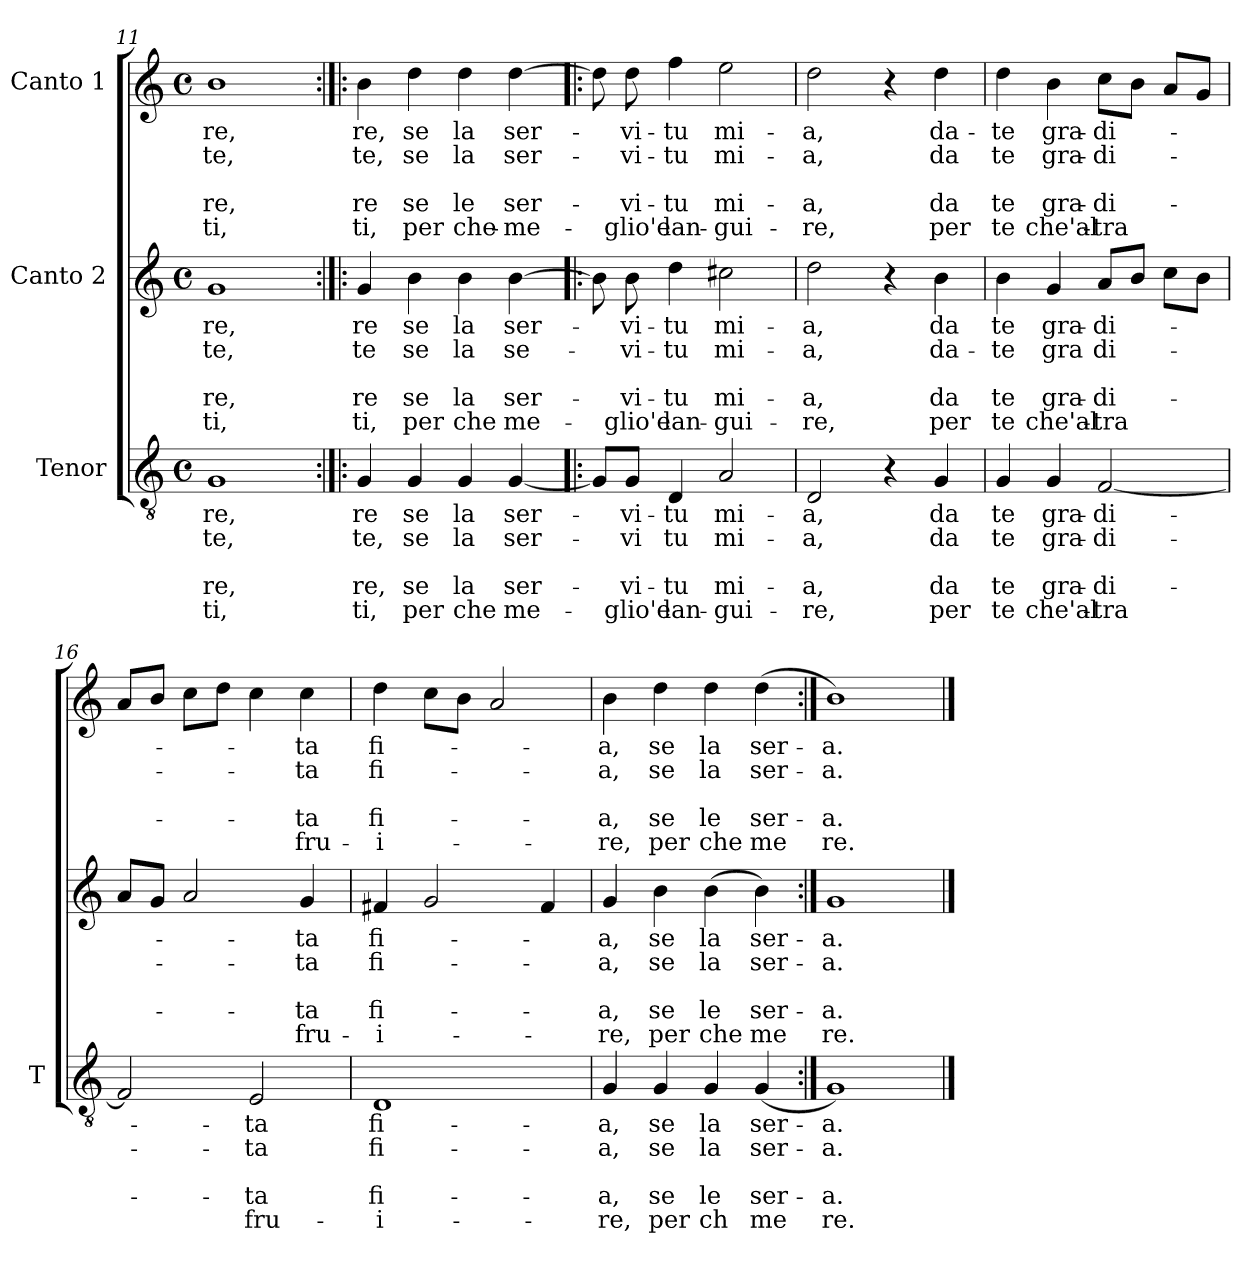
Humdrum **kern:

**kern	**text	**text	**text	**text	**text	**kern	**text	**text	**text	**text	**text	**kern	**text	**text	**text	**text	**text
*part3	*part3	*part3	*part3	*part3	*part3	*part2	*part2	*part2	*part2	*part2	*part2	*part1	*part1	*part1	*part1	*part1	*part1
*staff3	*staff3	*staff3	*staff3	*staff3	*staff3	*staff2	*staff2	*staff2	*staff2	*staff2	*staff2	*staff1	*staff1	*staff1	*staff1	*staff1	*staff1
*I"Tenor	*	*	*	*	*	*I"Canto 2	*	*	*	*	*	*I"Canto 1	*	*	*	*	*
*I'T	*	*	*	*	*	*	*	*	*	*	*	*	*	*	*	*	*
*clefGv2	*	*	*	*	*	*clefG2	*	*	*	*	*	*clefG2	*	*	*	*	*
*k[]	*	*	*	*	*	*k[]	*	*	*	*	*	*k[]	*	*	*	*	*
*C:	*	*	*	*	*	*C:	*	*	*	*	*	*C:	*	*	*	*	*
*M4/4	*	*	*	*	*	*M4/4	*	*	*	*	*	*M4/4	*	*	*	*	*
*met(c)	*	*	*	*	*	*met(c)	*	*	*	*	*	*met(c)	*	*	*	*	*
=11	=11	=11	=11	=11	=11	=11	=11	=11	=11	=11	=11	=11	=11	=11	=11	=11	=11
!	!LO:LY:b	!LO:LY:b	!	!LO:LY:b	!LO:LY:b	!	!LO:LY:b	!LO:LY:b	!	!LO:LY:b	!LO:LY:b	!	!LO:LY:b	!LO:LY:b	!	!LO:LY:b	!LO:LY:b
1G	-re,	-te,	.	-re,	-ti,	1g	-re,	-te,	.	-re,	-ti,	1b	-re,	-te,	.	-re,	-ti,
=12:|!|:	=12:|!|:	=12:|!|:	=12:|!|:	=12:|!|:	=12:|!|:	=12:|!|:	=12:|!|:	=12:|!|:	=12:|!|:	=12:|!|:	=12:|!|:	=12:|!|:	=12:|!|:	=12:|!|:	=12:|!|:	=12:|!|:	=12:|!|:
!	!LO:LY:b	!LO:LY:b	!	!LO:LY:b	!LO:LY:b	!	!LO:LY:b	!LO:LY:b	!	!LO:LY:b	!LO:LY:b	!	!LO:LY:b	!LO:LY:b	!	!LO:LY:b	!LO:LY:b
4G/	re	te,	.	re,	ti,	4g/	re	te	.	re	ti,	4b\	re,	te,	.	re	ti,
!	!LO:LY:b	!LO:LY:b	!	!LO:LY:b	!LO:LY:b	!	!LO:LY:b	!LO:LY:b	!	!LO:LY:b	!LO:LY:b	!	!LO:LY:b	!LO:LY:b	!	!LO:LY:b	!LO:LY:b
4G/	se	se	.	se	per	4b\	se	se	.	se	per	4dd\	se	se	.	se	per
!	!LO:LY:b	!LO:LY:b	!	!LO:LY:b	!LO:LY:b	!	!LO:LY:b	!LO:LY:b	!	!LO:LY:b	!LO:LY:b	!	!LO:LY:b	!LO:LY:b	!	!LO:LY:b	!LO:LY:b
4G/	la	la	.	la	che	4b\	la	la	.	la	che	4dd\	la	la	.	le	che-
!	!LO:LY:b	!LO:LY:b	!	!LO:LY:b	!LO:LY:b	!	!LO:LY:b	!LO:LY:b	!	!LO:LY:b	!LO:LY:b	!	!LO:LY:b	!LO:LY:b	!	!LO:LY:b	!LO:LY:b
[4G/	ser-	ser-	.	ser-	me-	[4b\	ser-	se-	.	ser-	me-	[4dd\	ser-	ser-	.	ser-	-me-
=13!|:	=13!|:	=13!|:	=13!|:	=13!|:	=13!|:	=13!|:	=13!|:	=13!|:	=13!|:	=13!|:	=13!|:	=13!|:	=13!|:	=13!|:	=13!|:	=13!|:	=13!|:
8G/L]	.	.	.	.	.	8b\]	.	.	.	.	.	8dd\]	.	.	.	.	.
!	!LO:LY:b	!LO:LY:b	!	!LO:LY:b	!LO:LY:b	!	!LO:LY:b	!LO:LY:b	!	!LO:LY:b	!LO:LY:b	!	!LO:LY:b	!LO:LY:b	!	!LO:LY:b	!LO:LY:b
8G/J	-vi-	-vi	.	-vi-	-glio'e	8b\	-vi-	-vi-	.	-vi-	-glio'e	8dd\	-vi-	-vi-	.	-vi-	-glio'e
!	!LO:LY:b	!LO:LY:b	!	!LO:LY:b	!LO:LY:b	!	!LO:LY:b	!LO:LY:b	!	!LO:LY:b	!LO:LY:b	!	!LO:LY:b	!LO:LY:b	!	!LO:LY:b	!LO:LY:b
4D/	-tu	tu	.	-tu	lan-	4dd\	-tu	-tu	.	-tu	lan-	4ff\	-tu	-tu	.	-tu	lan-
!	!LO:LY:b	!LO:LY:b	!	!LO:LY:b	!LO:LY:b	!	!LO:LY:b	!LO:LY:b	!	!LO:LY:b	!LO:LY:b	!	!LO:LY:b	!LO:LY:b	!	!LO:LY:b	!LO:LY:b
2A/	mi-	mi-	.	mi-	-gui-	2cc#X\	mi-	mi-	.	mi-	-gui-	2ee\	mi-	mi-	.	mi-	-gui-
=14	=14	=14	=14	=14	=14	=14	=14	=14	=14	=14	=14	=14	=14	=14	=14	=14	=14
!	!LO:LY:b	!LO:LY:b	!	!LO:LY:b	!LO:LY:b	!	!LO:LY:b	!LO:LY:b	!	!LO:LY:b	!LO:LY:b	!	!LO:LY:b	!LO:LY:b	!	!LO:LY:b	!LO:LY:b
2D/	-a,	-a,	.	-a,	-re,	2dd\	-a,	-a,	.	-a,	-re,	2dd\	-a,	-a,	.	-a,	-re,
4r	.	.	.	.	.	4r	.	.	.	.	.	4r	.	.	.	.	.
!	!LO:LY:b	!LO:LY:b	!	!LO:LY:b	!LO:LY:b	!	!LO:LY:b	!LO:LY:b	!	!LO:LY:b	!LO:LY:b	!	!LO:LY:b	!LO:LY:b	!	!LO:LY:b	!LO:LY:b
4G/	da	da	.	da	per	4b\	da	da-	.	da	per	4dd\	da-	da	.	da	per
!!LO:LB:g=z
=15	=15	=15	=15	=15	=15	=15	=15	=15	=15	=15	=15	=15	=15	=15	=15	=15	=15
!	!LO:LY:b	!LO:LY:b	!	!LO:LY:b	!LO:LY:b	!	!LO:LY:b	!LO:LY:b	!	!LO:LY:b	!LO:LY:b	!	!LO:LY:b	!LO:LY:b	!	!LO:LY:b	!LO:LY:b
4G/	te	te	.	te	te	4b\	te	-te	.	te	te	4dd\	-te	te	.	te	te
!	!LO:LY:b	!LO:LY:b	!	!LO:LY:b	!LO:LY:b	!	!LO:LY:b	!LO:LY:b	!	!LO:LY:b	!LO:LY:b	!	!LO:LY:b	!LO:LY:b	!	!LO:LY:b	!LO:LY:b
4G/	gra-	gra-	.	gra-	che'al-	4g/	gra-	gra	.	gra-	che'al-	4b\	gra-	gra-	.	gra-	che'al-
!	!LO:LY:b	!LO:LY:b	!	!LO:LY:b	!LO:LY:b	!	!LO:LY:b	!LO:LY:b	!	!LO:LY:b	!LO:LY:b	!	!LO:LY:b	!LO:LY:b	!	!LO:LY:b	!LO:LY:b
[2F/	-di-	-di-	.	-di-	-tra	8a/L	-di-	di-	.	-di-	-tra	8cc\L	-di-	-di-	.	-di-	-tra
.	.	.	.	.	.	8b/J	.	.	.	.	.	8b\J	.	.	.	.	.
.	.	.	.	.	.	8cc\L	.	.	.	.	.	8a/L	.	.	.	.	.
.	.	.	.	.	.	8b\J	.	.	.	.	.	8g/J	.	.	.	.	.
=16	=16	=16	=16	=16	=16	=16	=16	=16	=16	=16	=16	=16	=16	=16	=16	=16	=16
2F/]	.	.	.	.	.	8a/L	.	.	.	.	.	8a/L	.	.	.	.	.
.	.	.	.	.	.	8g/J	.	.	.	.	.	8b/J	.	.	.	.	.
.	.	.	.	.	.	2a/	.	.	.	.	.	8cc\L	.	.	.	.	.
.	.	.	.	.	.	.	.	.	.	.	.	8dd\J	.	.	.	.	.
!	!LO:LY:b	!LO:LY:b	!	!LO:LY:b	!LO:LY:b	!	!	!	!	!	!	!	!	!	!	!	!
2E/	-ta	-ta	.	-ta	fru-	.	.	.	.	.	.	4cc\	.	.	.	.	.
!	!	!	!	!	!	!	!LO:LY:b	!LO:LY:b	!	!LO:LY:b	!LO:LY:b	!	!LO:LY:b	!LO:LY:b	!	!LO:LY:b	!LO:LY:b
.	.	.	.	.	.	4g/	-ta	-ta	.	-ta	fru-	4cc\	-ta	-ta	.	-ta	fru-
=17	=17	=17	=17	=17	=17	=17	=17	=17	=17	=17	=17	=17	=17	=17	=17	=17	=17
!	!LO:LY:b	!LO:LY:b	!	!LO:LY:b	!LO:LY:b	!	!LO:LY:b	!LO:LY:b	!	!LO:LY:b	!LO:LY:b	!	!LO:LY:b	!LO:LY:b	!	!LO:LY:b	!LO:LY:b
1D	fi-	fi-	.	fi-	-i-	4f#X/	fi-	fi-	.	fi-	-i-	4dd\	fi-	fi-	.	fi-	-i-
.	.	.	.	.	.	2g/	.	.	.	.	.	8cc\L	.	.	.	.	.
.	.	.	.	.	.	.	.	.	.	.	.	8b\J	.	.	.	.	.
.	.	.	.	.	.	.	.	.	.	.	.	2a/	.	.	.	.	.
.	.	.	.	.	.	4f#/	.	.	.	.	.	.	.	.	.	.	.
=18	=18	=18	=18	=18	=18	=18	=18	=18	=18	=18	=18	=18	=18	=18	=18	=18	=18
!	!LO:LY:b	!LO:LY:b	!	!LO:LY:b	!LO:LY:b	!	!LO:LY:b	!LO:LY:b	!	!LO:LY:b	!LO:LY:b	!	!LO:LY:b	!LO:LY:b	!	!LO:LY:b	!LO:LY:b
4G/	-a,	-a,	.	-a,	-re,	4g/	-a,	-a,	.	-a,	-re,	4b\	-a,	-a,	.	-a,	-re,
!	!LO:LY:b	!LO:LY:b	!	!LO:LY:b	!LO:LY:b	!	!LO:LY:b	!LO:LY:b	!	!LO:LY:b	!LO:LY:b	!	!LO:LY:b	!LO:LY:b	!	!LO:LY:b	!LO:LY:b
4G/	se	se	.	se	per	4b\	se	se	.	se	per	4dd\	se	se	.	se	per
!	!LO:LY:b	!LO:LY:b	!	!LO:LY:b	!LO:LY:b	!	!LO:LY:b	!LO:LY:b	!	!LO:LY:b	!LO:LY:b	!	!LO:LY:b	!LO:LY:b	!	!LO:LY:b	!LO:LY:b
4G/	la	la	.	le	ch	(>4b\	la	la	.	le	che	4dd\	la	la	.	le	che
!	!LO:LY:b	!LO:LY:b	!	!LO:LY:b	!LO:LY:b	!	!LO:LY:b	!LO:LY:b	!	!LO:LY:b	!LO:LY:b	!	!LO:LY:b	!LO:LY:b	!	!LO:LY:b	!LO:LY:b
(<4G/	ser-	ser-	.	ser-	me	4b\)	ser-	ser-	.	ser-	me	(>4dd\	ser-	ser-	.	ser-	me
=19:|!	=19:|!	=19:|!	=19:|!	=19:|!	=19:|!	=19:|!	=19:|!	=19:|!	=19:|!	=19:|!	=19:|!	=19:|!	=19:|!	=19:|!	=19:|!	=19:|!	=19:|!
!	!LO:LY:b	!LO:LY:b	!	!LO:LY:b	!LO:LY:b	!	!LO:LY:b	!LO:LY:b	!	!LO:LY:b	!LO:LY:b	!	!LO:LY:b	!LO:LY:b	!	!LO:LY:b	!LO:LY:b
1G)	-a.	-a.	.	-a.	re.	1g	-a.	-a.	.	-a.	re.	1b)	-a.	-a.	.	-a.	re.
==	==	==	==	==	==	==	==	==	==	==	==	==	==	==	==	==	==
*-	*-	*-	*-	*-	*-	*-	*-	*-	*-	*-	*-	*-	*-	*-	*-	*-	*-
